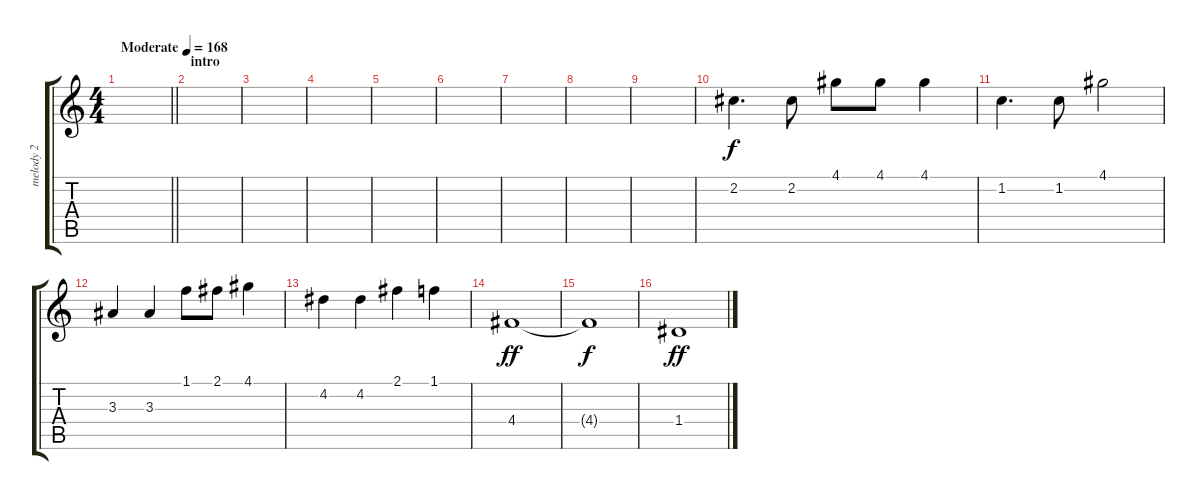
\track ("melody 2" "melody 2") {instrument electricguitarjazz}
\staff {score tabs}
\tuning (E4 B3 G3 D3 A2 E2) {hide}
\ts (4 4)
\tempo (168 "Moderate")
\clef g2
\barLineRight lightlight
\ks c
|
\section ("" "intro")
|
|
|
|
|
|
|
|
2.2.4{d} 2.2.8 4.1.8 4.1.8 4.1.4 |
1.2.4{d} 1.2.8 4.1.2 |
3.3.4 3.3.4 1.1.8 2.1.8 4.1.4 |
4.2.4 4.2.4 2.1.4 1.1.4 |
4.4.1{dy ff} |
4.4{t}.1{dy f} |
1.4.1{dy ff}
